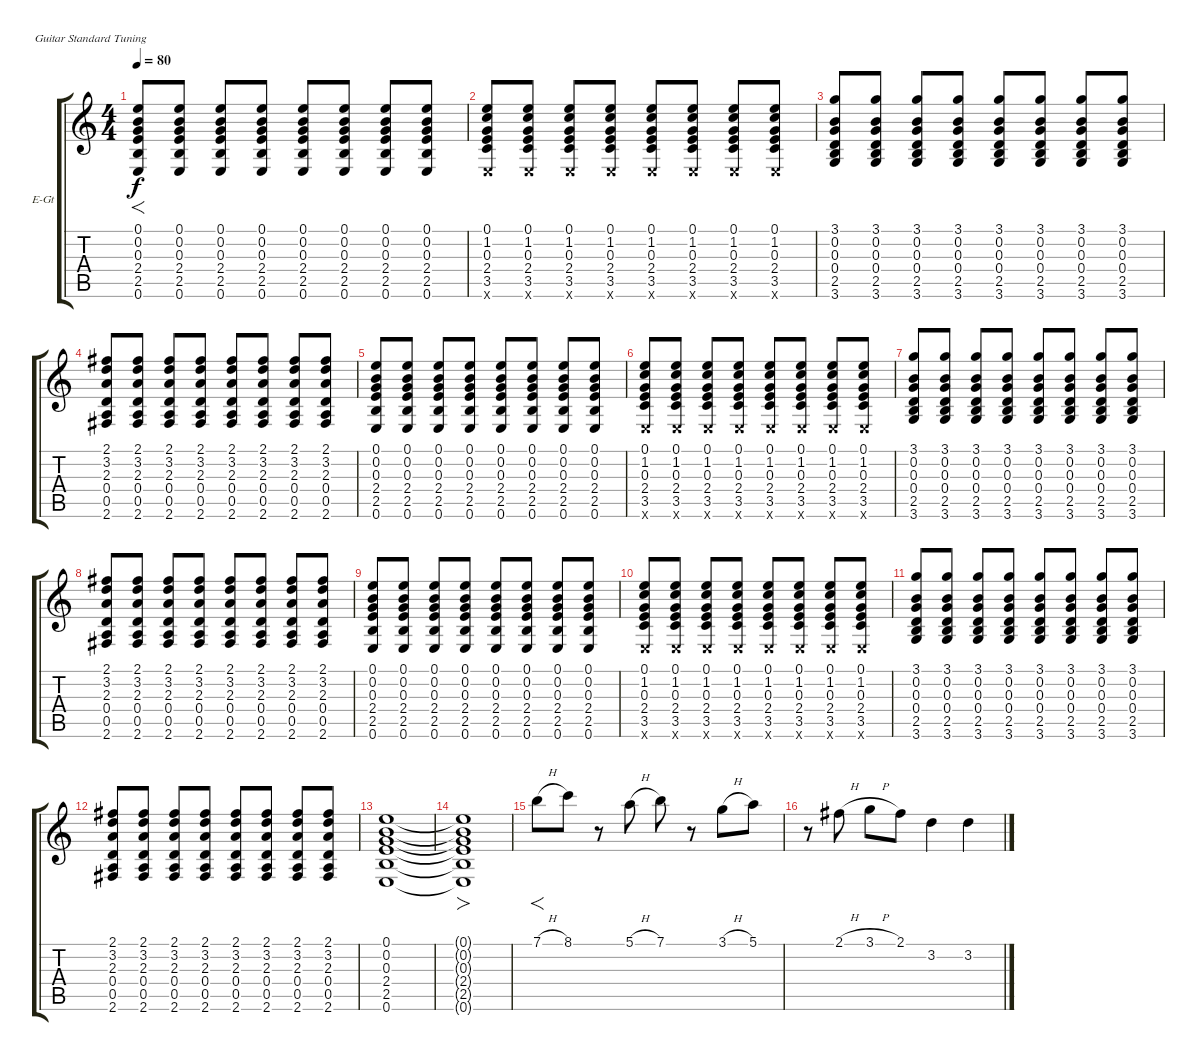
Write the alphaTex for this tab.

\bracketExtendMode groupsimilarinstruments
\firstSystemTrackNameOrientation horizontal
\otherSystemsTrackNameOrientation horizontal
\track ("Guitar2" "E-Gt") {instrument overdrivenguitar}
\staff {score tabs}
\tuning (E4 B3 G3 D3 A2 E2)
\ts (4 4)
\tempo 80
\clef g2
\ks c
(0.1 0.2 0.3 2.4 2.5 0.6).8{f dy f} (0.1 0.2 0.3 2.4 2.5 0.6).8 (0.1 0.2 0.3 2.4 2.5 0.6).8 (0.1 0.2 0.3 2.4 2.5 0.6).8 (0.1 0.2 0.3 2.4 2.5 0.6).8 (0.1 0.2 0.3 2.4 2.5 0.6).8 (0.1 0.2 0.3 2.4 2.5 0.6).8 (0.1 0.2 0.3 2.4 2.5 0.6).8 |
(0.1 1.2 0.3 2.4 3.5 0.6{x}).8 (0.1 1.2 0.3 2.4 3.5 0.6{x}).8 (0.1 1.2 0.3 2.4 3.5 0.6{x}).8 (0.1 1.2 0.3 2.4 3.5 0.6{x}).8 (0.1 1.2 0.3 2.4 3.5 0.6{x}).8 (0.1 1.2 0.3 2.4 3.5 0.6{x}).8 (0.1 1.2 0.3 2.4 3.5 0.6{x}).8 (0.1 1.2 0.3 2.4 3.5 0.6{x}).8 |
(3.1 0.2 0.3 0.4 2.5 3.6).8 (3.1 0.2 0.3 0.4 2.5 3.6).8 (3.1 0.2 0.3 0.4 2.5 3.6).8 (3.1 0.2 0.3 0.4 2.5 3.6).8 (3.1 0.2 0.3 0.4 2.5 3.6).8 (3.1 0.2 0.3 0.4 2.5 3.6).8 (3.1 0.2 0.3 0.4 2.5 3.6).8 (3.1 0.2 0.3 0.4 2.5 3.6).8 |
(2.1 3.2 2.3 0.4 0.5 2.6).8 (2.1 3.2 2.3 0.4 0.5 2.6).8 (2.1 3.2 2.3 0.4 0.5 2.6).8 (2.1 3.2 2.3 0.4 0.5 2.6).8 (2.1 3.2 2.3 0.4 0.5 2.6).8 (2.1 3.2 2.3 0.4 0.5 2.6).8 (2.1 3.2 2.3 0.4 0.5 2.6).8 (2.1 3.2 2.3 0.4 0.5 2.6).8 |
(0.1 0.2 0.3 2.4 2.5 0.6).8 (0.1 0.2 0.3 2.4 2.5 0.6).8 (0.1 0.2 0.3 2.4 2.5 0.6).8 (0.1 0.2 0.3 2.4 2.5 0.6).8 (0.1 0.2 0.3 2.4 2.5 0.6).8 (0.1 0.2 0.3 2.4 2.5 0.6).8 (0.1 0.2 0.3 2.4 2.5 0.6).8 (0.1 0.2 0.3 2.4 2.5 0.6).8 |
(0.1 1.2 0.3 2.4 3.5 0.6{x}).8 (0.1 1.2 0.3 2.4 3.5 0.6{x}).8 (0.1 1.2 0.3 2.4 3.5 0.6{x}).8 (0.1 1.2 0.3 2.4 3.5 0.6{x}).8 (0.1 1.2 0.3 2.4 3.5 0.6{x}).8 (0.1 1.2 0.3 2.4 3.5 0.6{x}).8 (0.1 1.2 0.3 2.4 3.5 0.6{x}).8 (0.1 1.2 0.3 2.4 3.5 0.6{x}).8 |
(3.1 0.2 0.3 0.4 2.5 3.6).8 (3.1 0.2 0.3 0.4 2.5 3.6).8 (3.1 0.2 0.3 0.4 2.5 3.6).8 (3.1 0.2 0.3 0.4 2.5 3.6).8 (3.1 0.2 0.3 0.4 2.5 3.6).8 (3.1 0.2 0.3 0.4 2.5 3.6).8 (3.1 0.2 0.3 0.4 2.5 3.6).8 (3.1 0.2 0.3 0.4 2.5 3.6).8 |
(2.1 3.2 2.3 0.4 0.5 2.6).8 (2.1 3.2 2.3 0.4 0.5 2.6).8 (2.1 3.2 2.3 0.4 0.5 2.6).8 (2.1 3.2 2.3 0.4 0.5 2.6).8 (2.1 3.2 2.3 0.4 0.5 2.6).8 (2.1 3.2 2.3 0.4 0.5 2.6).8 (2.1 3.2 2.3 0.4 0.5 2.6).8 (2.1 3.2 2.3 0.4 0.5 2.6).8 |
(0.1 0.2 0.3 2.4 2.5 0.6).8 (0.1 0.2 0.3 2.4 2.5 0.6).8 (0.1 0.2 0.3 2.4 2.5 0.6).8 (0.1 0.2 0.3 2.4 2.5 0.6).8 (0.1 0.2 0.3 2.4 2.5 0.6).8 (0.1 0.2 0.3 2.4 2.5 0.6).8 (0.1 0.2 0.3 2.4 2.5 0.6).8 (0.1 0.2 0.3 2.4 2.5 0.6).8 |
(0.1 1.2 0.3 2.4 3.5 0.6{x}).8 (0.1 1.2 0.3 2.4 3.5 0.6{x}).8 (0.1 1.2 0.3 2.4 3.5 0.6{x}).8 (0.1 1.2 0.3 2.4 3.5 0.6{x}).8 (0.1 1.2 0.3 2.4 3.5 0.6{x}).8 (0.1 1.2 0.3 2.4 3.5 0.6{x}).8 (0.1 1.2 0.3 2.4 3.5 0.6{x}).8 (0.1 1.2 0.3 2.4 3.5 0.6{x}).8 |
(3.1 0.2 0.3 0.4 2.5 3.6).8 (3.1 0.2 0.3 0.4 2.5 3.6).8 (3.1 0.2 0.3 0.4 2.5 3.6).8 (3.1 0.2 0.3 0.4 2.5 3.6).8 (3.1 0.2 0.3 0.4 2.5 3.6).8 (3.1 0.2 0.3 0.4 2.5 3.6).8 (3.1 0.2 0.3 0.4 2.5 3.6).8 (3.1 0.2 0.3 0.4 2.5 3.6).8 |
(2.1 3.2 2.3 0.4 0.5 2.6).8 (2.1 3.2 2.3 0.4 0.5 2.6).8 (2.1 3.2 2.3 0.4 0.5 2.6).8 (2.1 3.2 2.3 0.4 0.5 2.6).8 (2.1 3.2 2.3 0.4 0.5 2.6).8 (2.1 3.2 2.3 0.4 0.5 2.6).8 (2.1 3.2 2.3 0.4 0.5 2.6).8 (2.1 3.2 2.3 0.4 0.5 2.6).8 |
(0.1 0.2 0.3 2.4 2.5 0.6).1 |
(0.1{t} 0.2{t} 0.3{t} 2.4{t} 2.5{t} 0.6{t}).1{fo} |
7.1{h}.8{f} 8.1.8 r.8 5.1{h}.8 7.1.8 r.8 3.1{h}.8 5.1.8 |
r.8 2.1{h}.8 3.1{h}.8 2.1.8 3.2.4 3.2{h}.4
